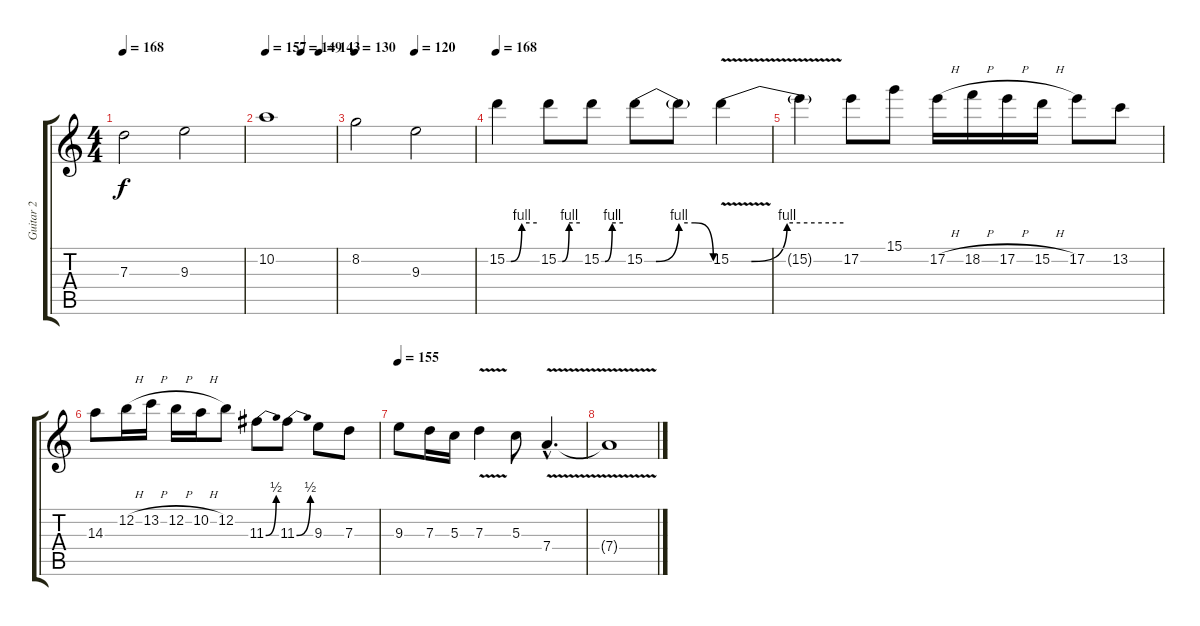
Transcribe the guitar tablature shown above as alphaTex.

\track ("Guitar 2" "Guitar 2") {instrument distortionguitar}
\staff {score tabs}
\tuning (E4 B3 G3 D3 A2 E2) {hide}
\ts (4 4)
\tempo 168
\clef g2
\ks c
7.3.2{dy f} 9.3.2 |
\tempo 157
\tempo (149 0.5078125)
\tempo (143 0.765625)
10.2.1 |
\tempo 130
\tempo (120 0.5)
8.2.2 9.3.2 |
\tempo 168
15.2{be (custom 0 0 8 0 30 4 60 4)}.4{volume 12} 15.2{be (custom 0 0 11 0 30 4 60 4)}.8 15.2{be (custom 0 0 10 0 30 4 60 4)}.8 15.2{be (custom 0 0 10 0 30 4 44 4 60 0)}.8 15.2{t}.8 15.2{be (custom 0 0 11 0 30 4 60 4) v}.4 |
15.2{t}.4 17.2.8 15.1.8 17.2{h}.16 18.2{h}.16 17.2{h}.16 15.2{h}.16 17.2.8 13.2.8 |
14.3.8 12.2{h}.16 13.2{h}.16 12.2{h}.16 10.2{h}.16 12.2.8 11.3{be (bend 0 0 60 2)}.8 11.3{be (bend 0 0 60 2)}.8 9.3.8 7.3.8 |
\tempo 155
9.3.8 7.3.16 5.3.16 7.3{v}.4 5.3.8 7.4{v hac}.4{d} |
7.4{t}.1
